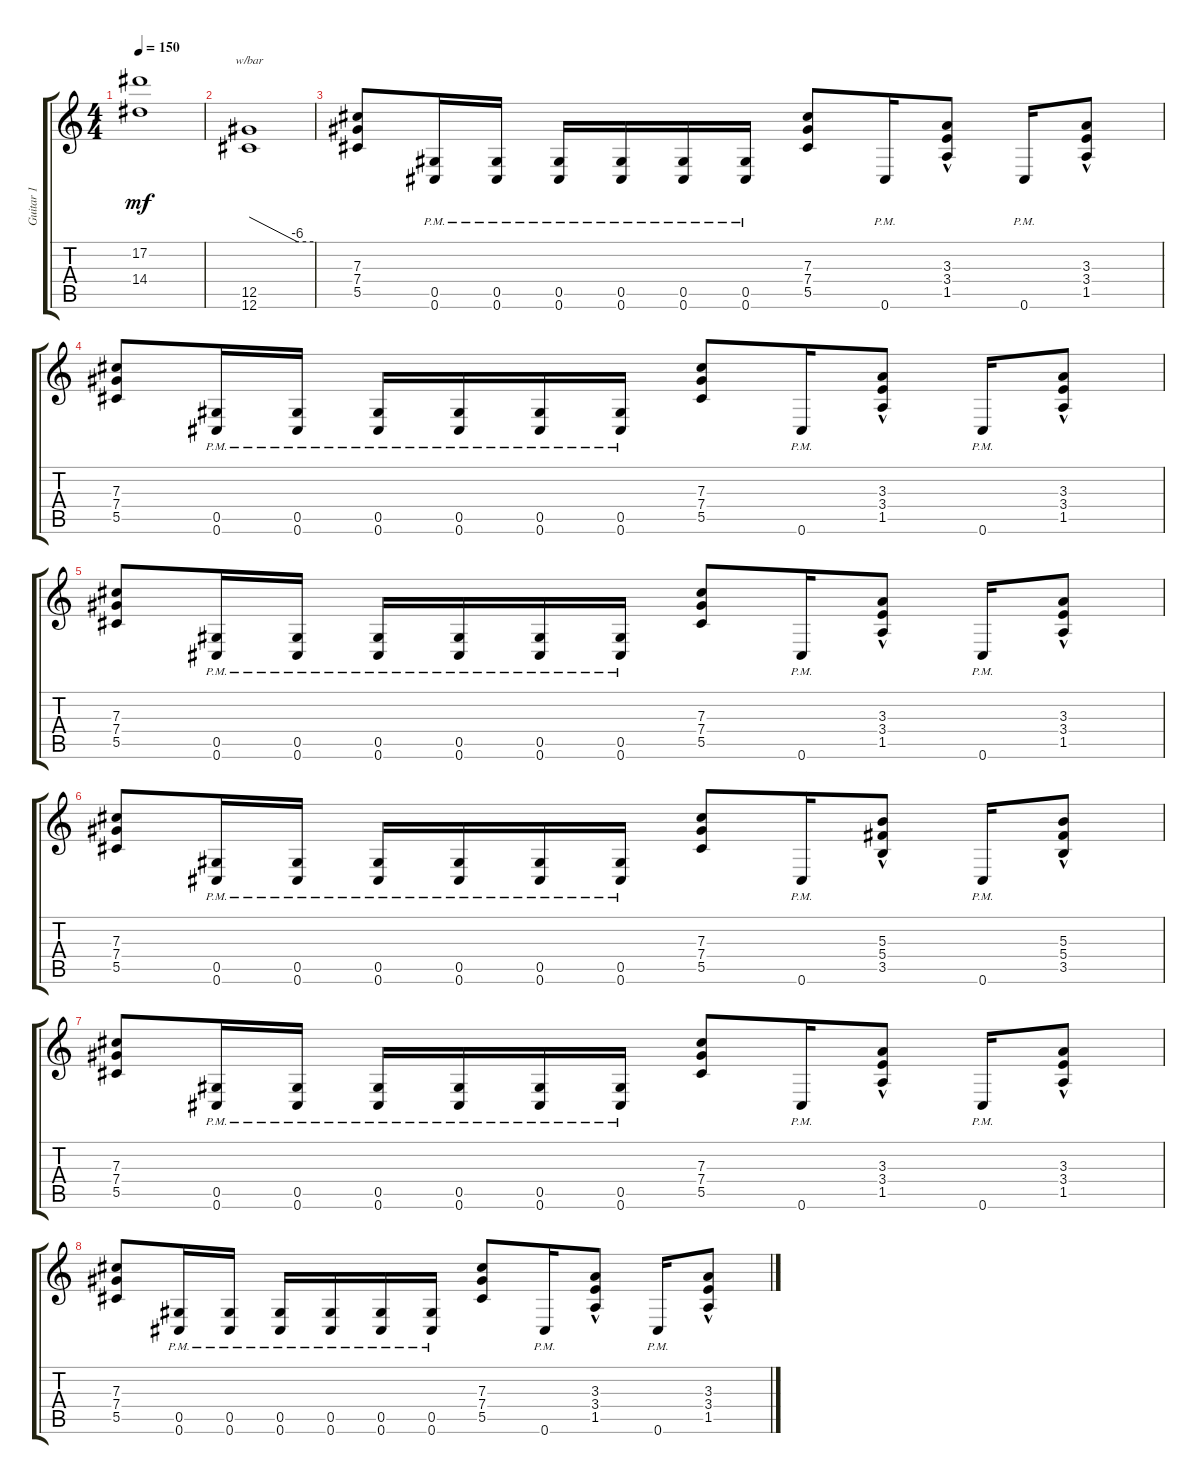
\track ("Guitar 1" "Guitar 1") {instrument acousticguitarsteel}
\staff {score tabs}
\tuning (Eb4 Bb3 Gb3 Db3 Ab2 Db2) {hide}
\ts (4 4)
\tempo 150
\clef g2
\ks c
(17.2{t} 14.4{t}).1{dy mf} |
(12.5 12.6).1{tbe (custom default 0 0 45 -24 60 -24)} |
(7.3 7.4 5.5).8 (0.5{pm} 0.6{pm}).16 (0.5{pm} 0.6{pm}).16 (0.5{pm} 0.6{pm}).16 (0.5{pm} 0.6{pm}).16 (0.5{pm} 0.6{pm}).16 (0.5{pm} 0.6{pm}).16 (7.3 7.4 5.5).8 0.6{pm}.16 (3.3{hac} 3.4{hac} 1.5{hac}).8 0.6{pm}.16 (3.3{hac} 3.4{hac} 1.5{hac}).8 |
(7.3 7.4 5.5).8 (0.5{pm} 0.6{pm}).16 (0.5{pm} 0.6{pm}).16 (0.5{pm} 0.6{pm}).16 (0.5{pm} 0.6{pm}).16 (0.5{pm} 0.6{pm}).16 (0.5{pm} 0.6{pm}).16 (7.3 7.4 5.5).8 0.6{pm}.16 (3.3{hac} 3.4{hac} 1.5{hac}).8 0.6{pm}.16 (3.3{hac} 3.4{hac} 1.5{hac}).8 |
(7.3 7.4 5.5).8 (0.5{pm} 0.6{pm}).16 (0.5{pm} 0.6{pm}).16 (0.5{pm} 0.6{pm}).16 (0.5{pm} 0.6{pm}).16 (0.5{pm} 0.6{pm}).16 (0.5{pm} 0.6{pm}).16 (7.3 7.4 5.5).8 0.6{pm}.16 (3.3{hac} 3.4{hac} 1.5{hac}).8 0.6{pm}.16 (3.3{hac} 3.4{hac} 1.5{hac}).8 |
(7.3 7.4 5.5).8 (0.5{pm} 0.6{pm}).16 (0.5{pm} 0.6{pm}).16 (0.5{pm} 0.6{pm}).16 (0.5{pm} 0.6{pm}).16 (0.5{pm} 0.6{pm}).16 (0.5{pm} 0.6{pm}).16 (7.3 7.4 5.5).8 0.6{pm}.16 (5.3{hac} 5.4{hac} 3.5{hac}).8 0.6{pm}.16 (5.3{hac} 5.4{hac} 3.5{hac}).8 |
(7.3 7.4 5.5).8 (0.5{pm} 0.6{pm}).16 (0.5{pm} 0.6{pm}).16 (0.5{pm} 0.6{pm}).16 (0.5{pm} 0.6{pm}).16 (0.5{pm} 0.6{pm}).16 (0.5{pm} 0.6{pm}).16 (7.3 7.4 5.5).8 0.6{pm}.16 (3.3{hac} 3.4{hac} 1.5{hac}).8 0.6{pm}.16 (3.3{hac} 3.4{hac} 1.5{hac}).8 |
(7.3 7.4 5.5).8 (0.5{pm} 0.6{pm}).16 (0.5{pm} 0.6{pm}).16 (0.5{pm} 0.6{pm}).16 (0.5{pm} 0.6{pm}).16 (0.5{pm} 0.6{pm}).16 (0.5{pm} 0.6{pm}).16 (7.3 7.4 5.5).8 0.6{pm}.16 (3.3{hac} 3.4{hac} 1.5{hac}).8 0.6{pm}.16 (3.3{hac} 3.4{hac} 1.5{hac}).8
